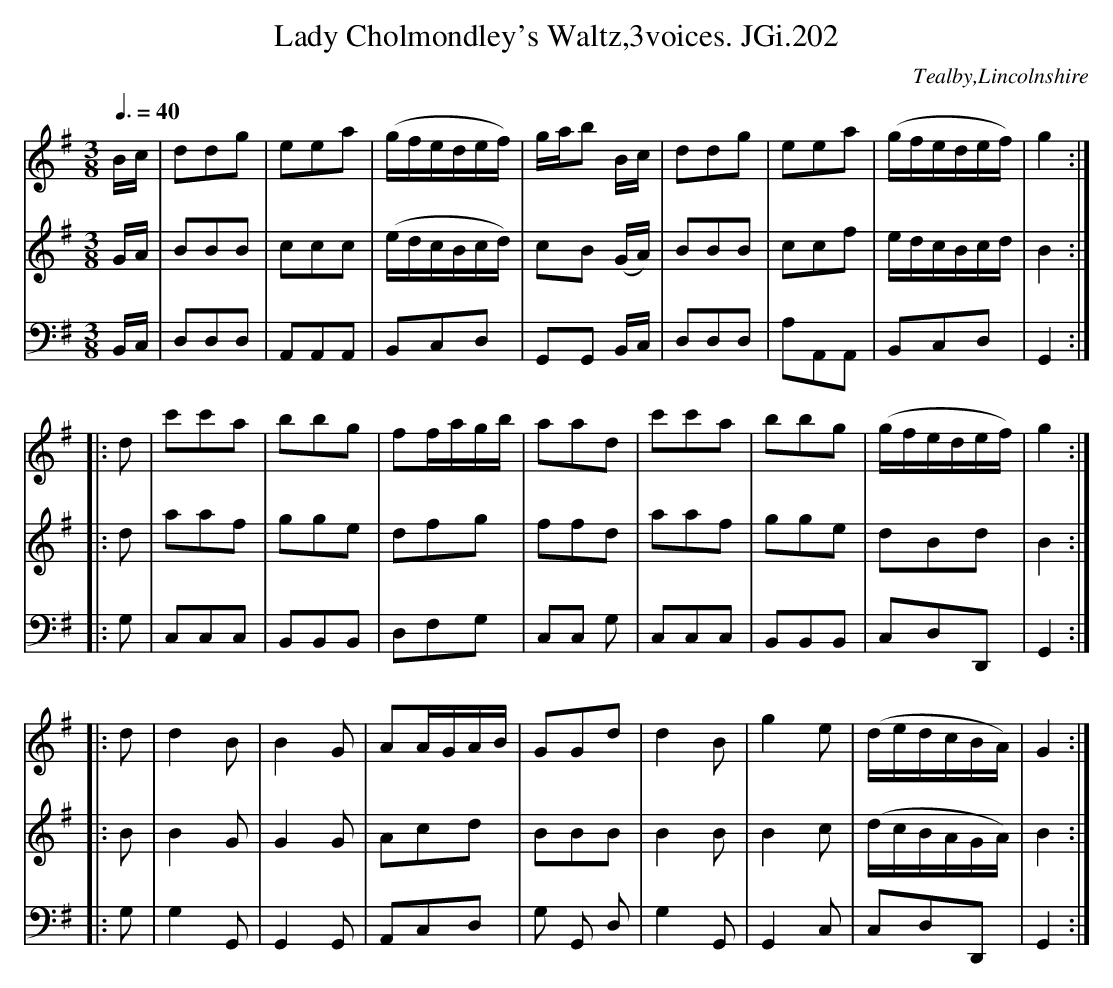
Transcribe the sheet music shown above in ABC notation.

X:1
T:Lady Cholmondley's Waltz,3voices. JGi.202
L:1/8
M:3/8
O:Tealby,Lincolnshire
Q:3/8=40
K:G
[V:1]B/c/|ddg|eea|(g/f/e/d/e/f/)|g/a/b B/c/|ddg|eea|(g/f/e/d/e/f/)|g2:|
[V:2]G/A/|BBB|ccc|(e/d/c/B/c/d/)|cB (G/A/)|BBB|ccf|e/d/c/B/c/d/|B2:|
[V:3]B,,/C,/|D,D,D,|A,,A,,A,,|B,,C,D,|G,,G,, B,,/C,/|D,D,D,|A,A,,A,,|B,,C,D,|G,,2:|
[V:1]|:d|c'c'a|bbg|ff/a/g/b/|aad|c'c'a|bbg|(g/f/e/d/e/f/)|g2:|
[V:2]|:d|aaf|gge|dfg|ffd|aaf|gge|dBd|B2:|
[V:3]|:G,|C,C,C,|B,,B,,B,,|D,F,G,|C,C, G,|C,C,C,|B,,B,,B,,|C,D,D,,|G,,2:|
[V:1]|:d|d2B|B2G|AA/G/A/B/|GGd|d2B|g2e|(d/e/d/c/B/A/)|G2:|
[V:2]|:B|B2G|G2G|Acd|BBB|B2B|B2c|(d/c/B/A/G/A/)|B2:|
[V:3]|:G,|G,2G,,|G,,2G,,|A,,C,D,|G, G,, D,|G,2G,,|G,,2C,|C,D,D,,|G,,2:|
